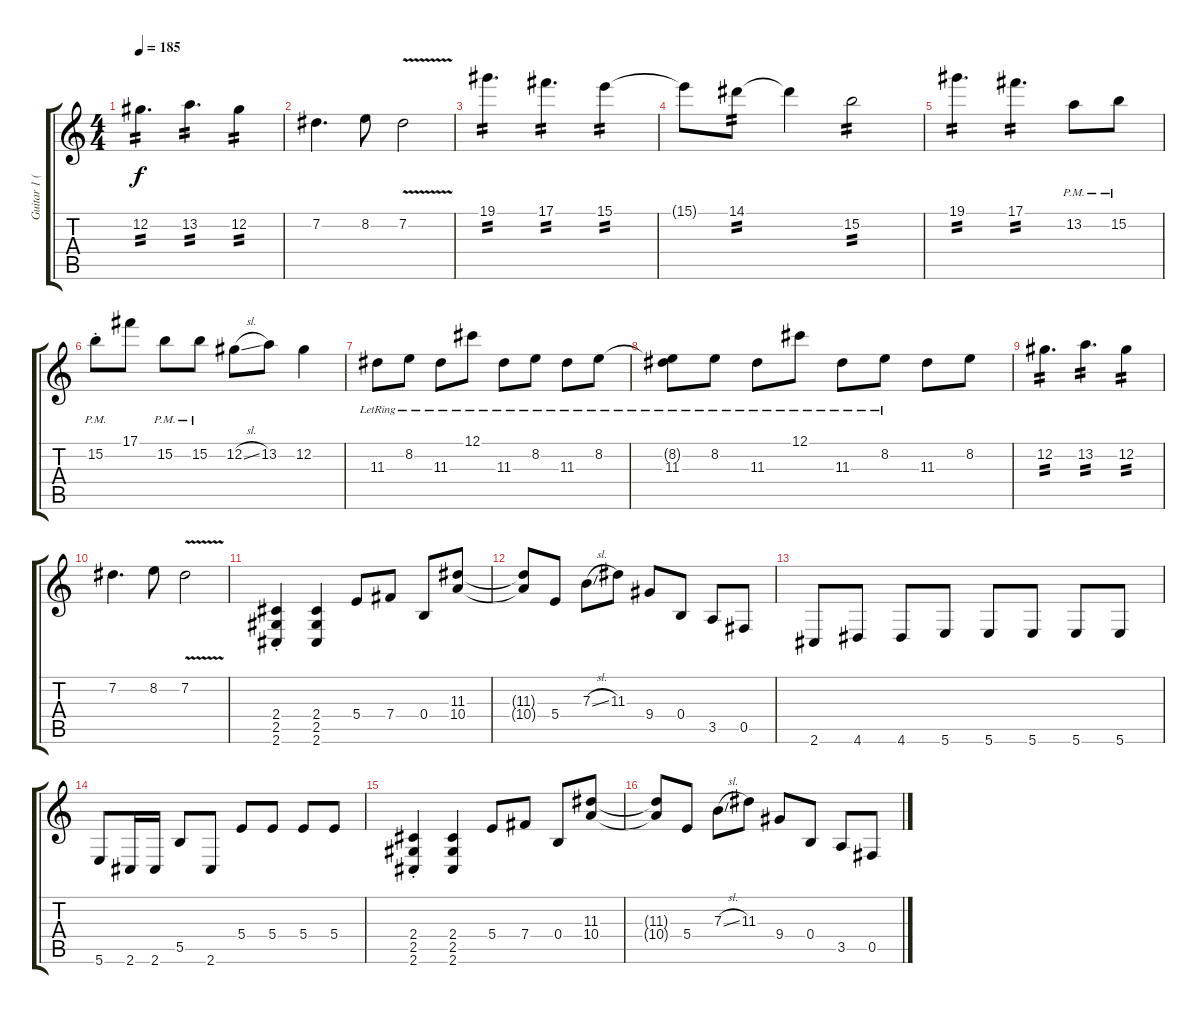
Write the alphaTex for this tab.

\track ("Guitar 1 (Cran)" "Guitar 1 (") {instrument distortionguitar}
\staff {score tabs}
\tuning (Db4 Ab3 E3 B2 Gb2 B1) {hide}
\ts (4 4)
\tempo 185
\clef g2
\ks c
12.2.4{d tp 2 dy f} 13.2.4{d tp 2} 12.2.4{tp 2} |
7.2.4{d} 8.2.8 7.2{v}.2 |
19.1.4{d tp 2} 17.1.4{d tp 2} 15.1.4{tp 2} |
15.1{t}.8 14.1.8{tp 2} 14.1{t}.4 15.2.2{tp 2} |
19.1.4{d tp 2} 17.1.4{d tp 2} 13.2{pm}.8 15.2{pm}.8 |
15.2{pm st}.8 17.1.8 15.2{pm}.8 15.2{pm}.8 12.2{sl}.8 13.2.8 12.2.4 |
11.3{lr}.8 8.2{lr}.8 11.3{lr}.8 12.1{lr}.8 11.3{lr}.8 8.2{lr}.8 11.3{lr}.8 8.2{lr}.8 |
(8.2{t} 11.3{lr}).8 8.2{lr}.8 11.3{lr}.8 12.1{lr}.8 11.3{lr}.8 8.2{lr}.8 11.3.8 8.2.8 |
12.2.4{d tp 2} 13.2.4{d tp 2} 12.2.4{tp 2} |
7.2.4{d} 8.2.8 7.2{v}.2 |
(2.4{st} 2.5{st} 2.6{st}).4 (2.4 2.5 2.6).4 5.4.8 7.4.8 0.4.8 (11.3 10.4).8 |
(11.3{t} 10.4{t}).8 5.4.8 7.3{sl}.8 11.3.8 9.4.8 0.4.8 3.5.8 0.5.8 |
2.6.8 4.6.8 4.6.8 5.6.8 5.6.8 5.6.8 5.6.8 5.6.8 |
5.6.8 2.6.16 2.6.16 5.5.8 2.6.8 5.4.8 5.4.8 5.4.8 5.4.8 |
(2.4{st} 2.5{st} 2.6{st}).4 (2.4 2.5 2.6).4 5.4.8 7.4.8 0.4.8 (11.3 10.4).8 |
(11.3{t} 10.4{t}).8 5.4.8 7.3{sl}.8 11.3.8 9.4.8 0.4.8 3.5.8 0.5.8
